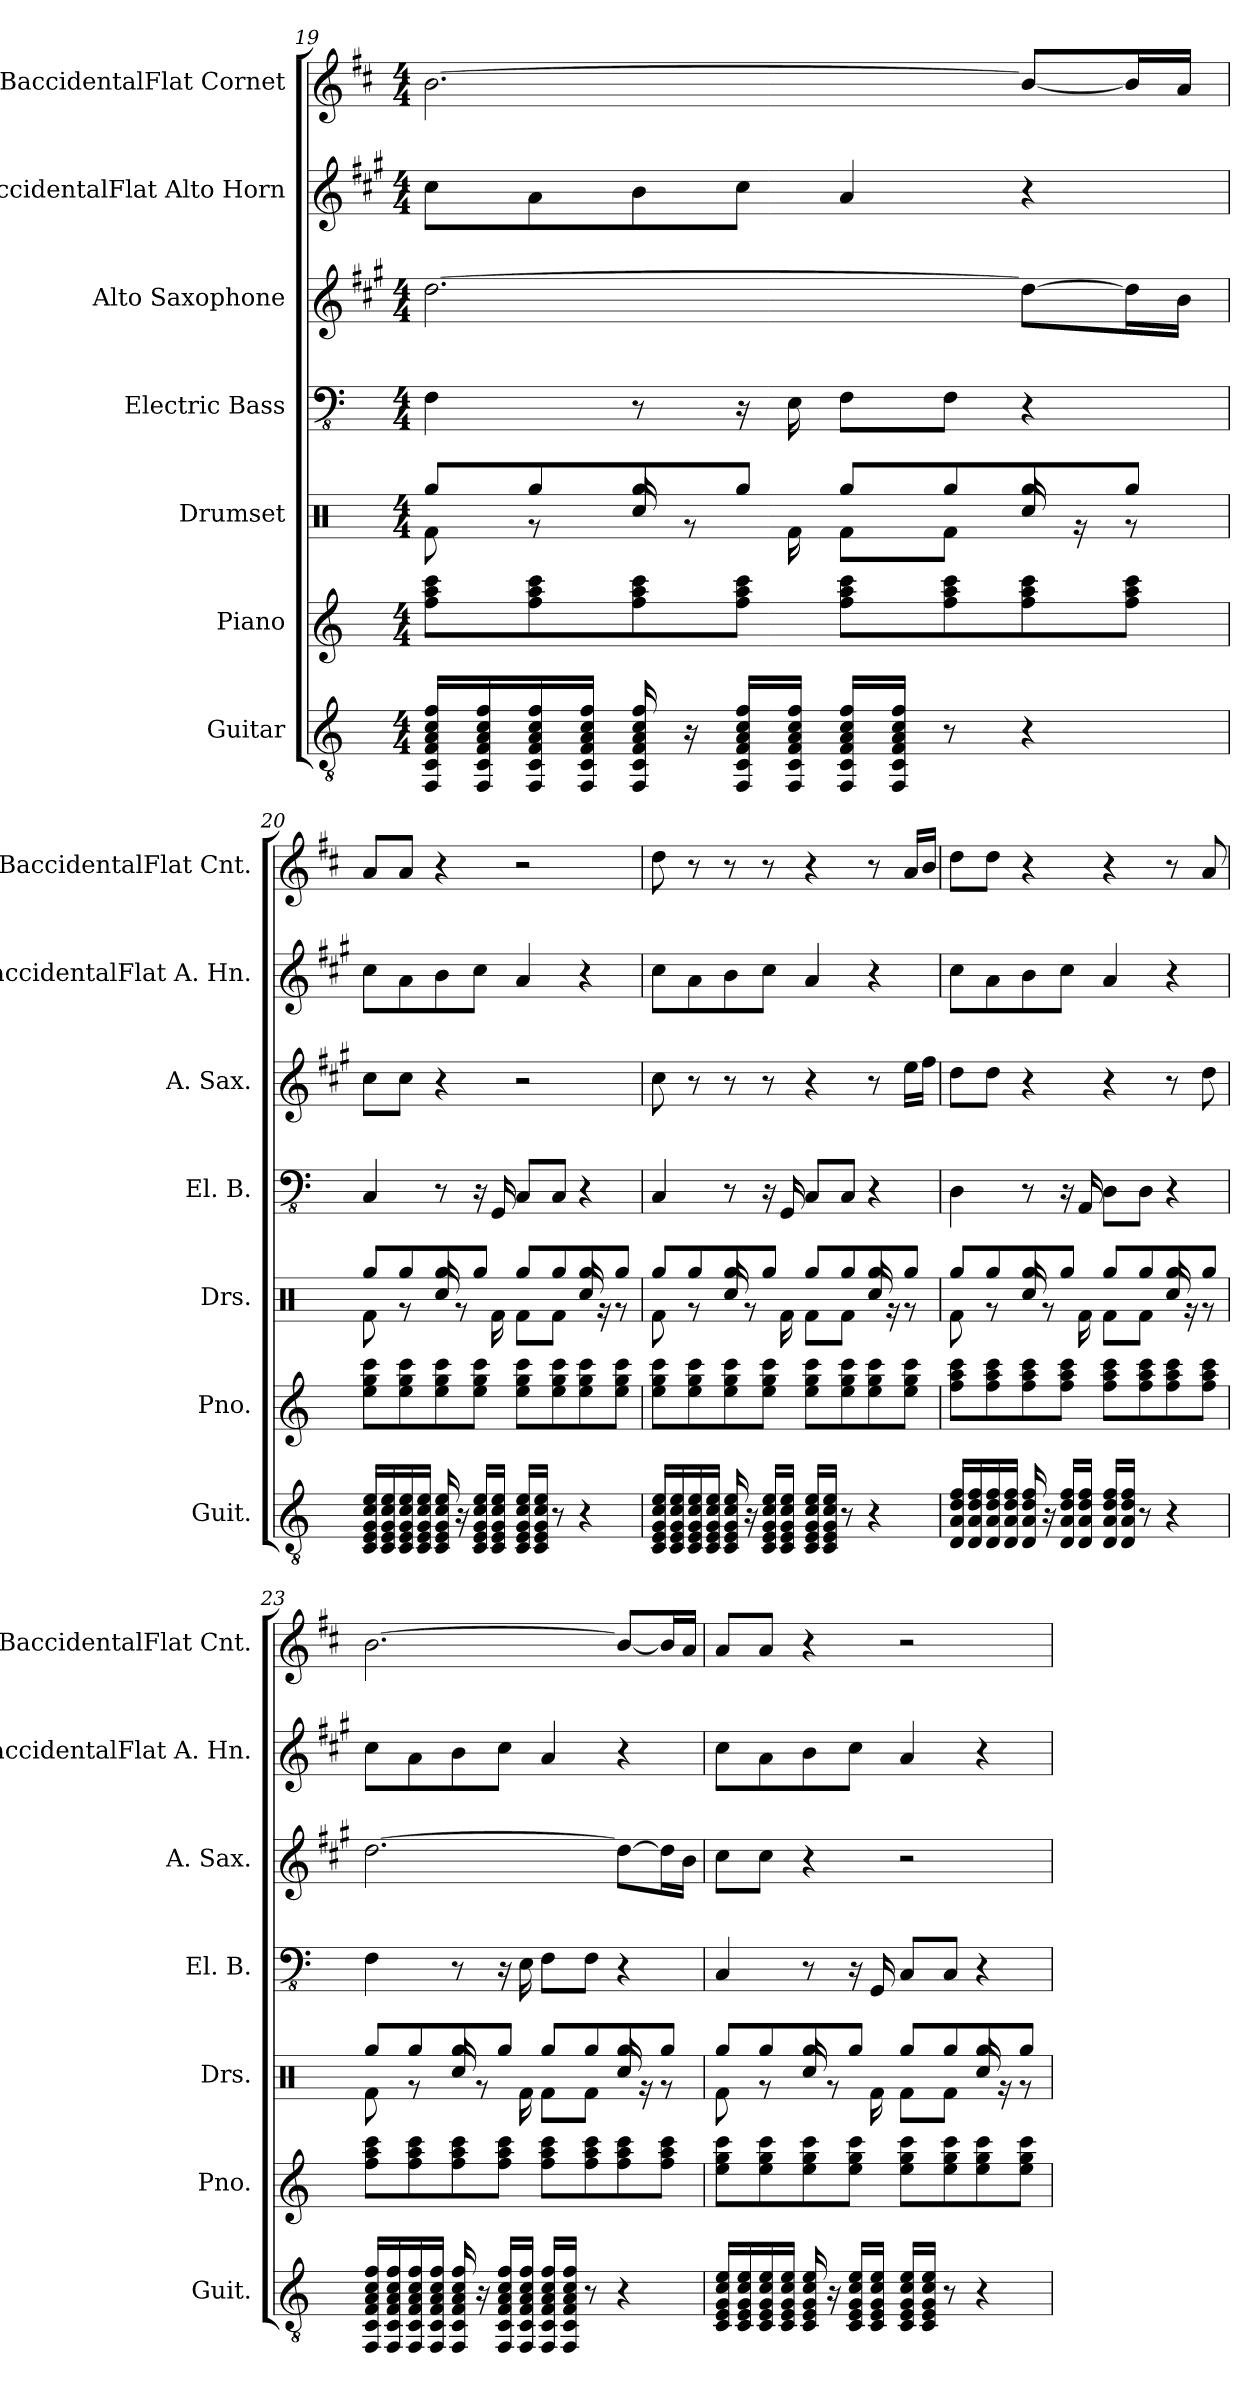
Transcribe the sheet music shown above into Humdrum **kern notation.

**kern	**kern	**kern	**kern	**kern	**kern	**kern
*part7	*part6	*part5	*part4	*part3	*part2	*part1
*staff7	*staff6	*staff5	*staff4	*staff3	*staff2	*staff1
*I"Guitar	*I"Piano	*I"Drumset	*I"Electric Bass	*I"Alto Saxophone	*I"EaccidentalFlat Alto Horn	*I"BaccidentalFlat Cornet
*I'Guit.	*I'Pno.	*I'Drs.	*I'El. B.	*I'A. Sax.	*I'EaccidentalFlat A. Hn.	*I'BaccidentalFlat Cnt.
!!LO:PB:g=z
*clefGv2	*clefG2	*clefX	*clefFv4	*clefG2	*clefG2	*clefG2
*	*	*	*	*ITrd5c9	*ITrd5c9	*ITrd1c2
*k[]	*k[]	*k[]	*k[]	*k[]	*k[]	*k[]
*M4/4	*M4/4	*M4/4	*M4/4	*M4/4	*M4/4	*M4/4
=19	=19	=19	=19	=19	=19	=19
*	*	*^	*	*	*	*
16FF/ 16C/ 16F/ 16A/ 16c/ 16f/LL	8ff\ 8aa\ 8ccc\L	8Rgg/L	8Rf\	4FF\	[2.f\	8e\L	[2.a\
16FF/ 16C/ 16F/ 16A/ 16c/ 16f/	.	.	.	.	.	.	.
16FF/ 16C/ 16F/ 16A/ 16c/ 16f/	8ff\ 8aa\ 8ccc\	8Rgg/	8r	.	.	8c\	.
16FF/ 16C/ 16F/ 16A/ 16c/ 16f/JJ	.	.	.	.	.	.	.
16FF/ 16C/ 16F/ 16A/ 16c/ 16f/	8ff\ 8aa\ 8ccc\	8Rgg/	16Rcc/	8r	.	8d\	.
16r	.	.	8r	.	.	.	.
16FF/ 16C/ 16F/ 16A/ 16c/ 16f/LL	8ff\ 8aa\ 8ccc\J	8Rgg/J	.	16r	.	8e\J	.
16FF/ 16C/ 16F/ 16A/ 16c/ 16f/JJ	.	.	16Rf\	16EE\	.	.	.
16FF/ 16C/ 16F/ 16A/ 16c/ 16f/LL	8ff\ 8aa\ 8ccc\L	8Rgg/L	8Rf\L	8FF\L	.	4c/	.
16FF/ 16C/ 16F/ 16A/ 16c/ 16f/JJ	.	.	.	.	.	.	.
8r	8ff\ 8aa\ 8ccc\	8Rgg/	8Rf\J	8FF\J	.	.	.
4r	8ff\ 8aa\ 8ccc\	8Rgg/	16Rcc/	4r	8f\L_	4r	8a/L_
.	.	.	16r	.	.	.	.
.	8ff\ 8aa\ 8ccc\J	8Rgg/J	8r	.	16f\L]	.	16a/L]
.	.	.	.	.	16d\JJ	.	16g/JJ
=20	=20	=20	=20	=20	=20	=20	=20
16C/ 16E/ 16G/ 16c/ 16e/LL	8ee\ 8gg\ 8ccc\L	8Rgg/L	8Rf\	4CC/	8e\L	8e\L	8g/L
16C/ 16E/ 16G/ 16c/ 16e/	.	.	.	.	.	.	.
16C/ 16E/ 16G/ 16c/ 16e/	8ee\ 8gg\ 8ccc\	8Rgg/	8r	.	8e\J	8c\	8g/J
16C/ 16E/ 16G/ 16c/ 16e/JJ	.	.	.	.	.	.	.
16C/ 16E/ 16G/ 16c/ 16e/	8ee\ 8gg\ 8ccc\	8Rgg/	16Rcc/	8r	4r	8d\	4r
16r	.	.	8r	.	.	.	.
16C/ 16E/ 16G/ 16c/ 16e/LL	8ee\ 8gg\ 8ccc\J	8Rgg/J	.	16r	.	8e\J	.
16C/ 16E/ 16G/ 16c/ 16e/JJ	.	.	16Rf\	16GGG/	.	.	.
16C/ 16E/ 16G/ 16c/ 16e/LL	8ee\ 8gg\ 8ccc\L	8Rgg/L	8Rf\L	8CC/L	2r	4c/	2r
16C/ 16E/ 16G/ 16c/ 16e/JJ	.	.	.	.	.	.	.
8r	8ee\ 8gg\ 8ccc\	8Rgg/	8Rf\J	8CC/J	.	.	.
4r	8ee\ 8gg\ 8ccc\	8Rgg/	16Rcc/	4r	.	4r	.
.	.	.	16r	.	.	.	.
.	8ee\ 8gg\ 8ccc\J	8Rgg/J	8r	.	.	.	.
!!LO:PB:g=z
=21	=21	=21	=21	=21	=21	=21	=21
16C/ 16E/ 16G/ 16c/ 16e/LL	8ee\ 8gg\ 8ccc\L	8Rgg/L	8Rf\	4CC/	8e\	8e\L	8cc\
16C/ 16E/ 16G/ 16c/ 16e/	.	.	.	.	.	.	.
16C/ 16E/ 16G/ 16c/ 16e/	8ee\ 8gg\ 8ccc\	8Rgg/	8r	.	8r	8c\	8r
16C/ 16E/ 16G/ 16c/ 16e/JJ	.	.	.	.	.	.	.
16C/ 16E/ 16G/ 16c/ 16e/	8ee\ 8gg\ 8ccc\	8Rgg/	16Rcc/	8r	8r	8d\	8r
16r	.	.	8r	.	.	.	.
16C/ 16E/ 16G/ 16c/ 16e/LL	8ee\ 8gg\ 8ccc\J	8Rgg/J	.	16r	8r	8e\J	8r
16C/ 16E/ 16G/ 16c/ 16e/JJ	.	.	16Rf\	16GGG/	.	.	.
16C/ 16E/ 16G/ 16c/ 16e/LL	8ee\ 8gg\ 8ccc\L	8Rgg/L	8Rf\L	8CC/L	4r	4c/	4r
16C/ 16E/ 16G/ 16c/ 16e/JJ	.	.	.	.	.	.	.
8r	8ee\ 8gg\ 8ccc\	8Rgg/	8Rf\J	8CC/J	.	.	.
4r	8ee\ 8gg\ 8ccc\	8Rgg/	16Rcc/	4r	8r	4r	8r
.	.	.	16r	.	.	.	.
.	8ee\ 8gg\ 8ccc\J	8Rgg/J	8r	.	16g\LL	.	16g/LL
.	.	.	.	.	16a\JJ	.	16a/JJ
=22	=22	=22	=22	=22	=22	=22	=22
16D/ 16A/ 16d/ 16f/LL	8ff\ 8aa\ 8ccc\L	8Rgg/L	8Rf\	4DD\	8f\L	8e\L	8cc\L
16D/ 16A/ 16d/ 16f/	.	.	.	.	.	.	.
16D/ 16A/ 16d/ 16f/	8ff\ 8aa\ 8ccc\	8Rgg/	8r	.	8f\J	8c\	8cc\J
16D/ 16A/ 16d/ 16f/JJ	.	.	.	.	.	.	.
16D/ 16A/ 16d/ 16f/	8ff\ 8aa\ 8ccc\	8Rgg/	16Rcc/	8r	4r	8d\	4r
16r	.	.	8r	.	.	.	.
16D/ 16A/ 16d/ 16f/LL	8ff\ 8aa\ 8ccc\J	8Rgg/J	.	16r	.	8e\J	.
16D/ 16A/ 16d/ 16f/JJ	.	.	16Rf\	16AAA/	.	.	.
16D/ 16A/ 16d/ 16f/LL	8ff\ 8aa\ 8ccc\L	8Rgg/L	8Rf\L	8DD\L	4r	4c/	4r
16D/ 16A/ 16d/ 16f/JJ	.	.	.	.	.	.	.
8r	8ff\ 8aa\ 8ccc\	8Rgg/	8Rf\J	8DD\J	.	.	.
4r	8ff\ 8aa\ 8ccc\	8Rgg/	16Rcc/	4r	8r	4r	8r
.	.	.	16r	.	.	.	.
.	8ff\ 8aa\ 8ccc\J	8Rgg/J	8r	.	8f\	.	8g/
!!LO:PB:g=z
=23	=23	=23	=23	=23	=23	=23	=23
16FF/ 16C/ 16F/ 16A/ 16c/ 16f/LL	8ff\ 8aa\ 8ccc\L	8Rgg/L	8Rf\	4FF\	[2.f\	8e\L	[2.a\
16FF/ 16C/ 16F/ 16A/ 16c/ 16f/	.	.	.	.	.	.	.
16FF/ 16C/ 16F/ 16A/ 16c/ 16f/	8ff\ 8aa\ 8ccc\	8Rgg/	8r	.	.	8c\	.
16FF/ 16C/ 16F/ 16A/ 16c/ 16f/JJ	.	.	.	.	.	.	.
16FF/ 16C/ 16F/ 16A/ 16c/ 16f/	8ff\ 8aa\ 8ccc\	8Rgg/	16Rcc/	8r	.	8d\	.
16r	.	.	8r	.	.	.	.
16FF/ 16C/ 16F/ 16A/ 16c/ 16f/LL	8ff\ 8aa\ 8ccc\J	8Rgg/J	.	16r	.	8e\J	.
16FF/ 16C/ 16F/ 16A/ 16c/ 16f/JJ	.	.	16Rf\	16EE\	.	.	.
16FF/ 16C/ 16F/ 16A/ 16c/ 16f/LL	8ff\ 8aa\ 8ccc\L	8Rgg/L	8Rf\L	8FF\L	.	4c/	.
16FF/ 16C/ 16F/ 16A/ 16c/ 16f/JJ	.	.	.	.	.	.	.
8r	8ff\ 8aa\ 8ccc\	8Rgg/	8Rf\J	8FF\J	.	.	.
4r	8ff\ 8aa\ 8ccc\	8Rgg/	16Rcc/	4r	8f\L_	4r	8a/L_
.	.	.	16r	.	.	.	.
.	8ff\ 8aa\ 8ccc\J	8Rgg/J	8r	.	16f\L]	.	16a/L]
.	.	.	.	.	16d\JJ	.	16g/JJ
=24	=24	=24	=24	=24	=24	=24	=24
16C/ 16E/ 16G/ 16c/ 16e/LL	8ee\ 8gg\ 8ccc\L	8Rgg/L	8Rf\	4CC/	8e\L	8e\L	8g/L
16C/ 16E/ 16G/ 16c/ 16e/	.	.	.	.	.	.	.
16C/ 16E/ 16G/ 16c/ 16e/	8ee\ 8gg\ 8ccc\	8Rgg/	8r	.	8e\J	8c\	8g/J
16C/ 16E/ 16G/ 16c/ 16e/JJ	.	.	.	.	.	.	.
16C/ 16E/ 16G/ 16c/ 16e/	8ee\ 8gg\ 8ccc\	8Rgg/	16Rcc/	8r	4r	8d\	4r
16r	.	.	8r	.	.	.	.
16C/ 16E/ 16G/ 16c/ 16e/LL	8ee\ 8gg\ 8ccc\J	8Rgg/J	.	16r	.	8e\J	.
16C/ 16E/ 16G/ 16c/ 16e/JJ	.	.	16Rf\	16GGG/	.	.	.
16C/ 16E/ 16G/ 16c/ 16e/LL	8ee\ 8gg\ 8ccc\L	8Rgg/L	8Rf\L	8CC/L	2r	4c/	2r
16C/ 16E/ 16G/ 16c/ 16e/JJ	.	.	.	.	.	.	.
8r	8ee\ 8gg\ 8ccc\	8Rgg/	8Rf\J	8CC/J	.	.	.
4r	8ee\ 8gg\ 8ccc\	8Rgg/	16Rcc/	4r	.	4r	.
.	.	.	16r	.	.	.	.
.	8ee\ 8gg\ 8ccc\J	8Rgg/J	8r	.	.	.	.
*	*	*v	*v	*	*	*	*
=	=	=	=	=	=	=
*-	*-	*-	*-	*-	*-	*-
